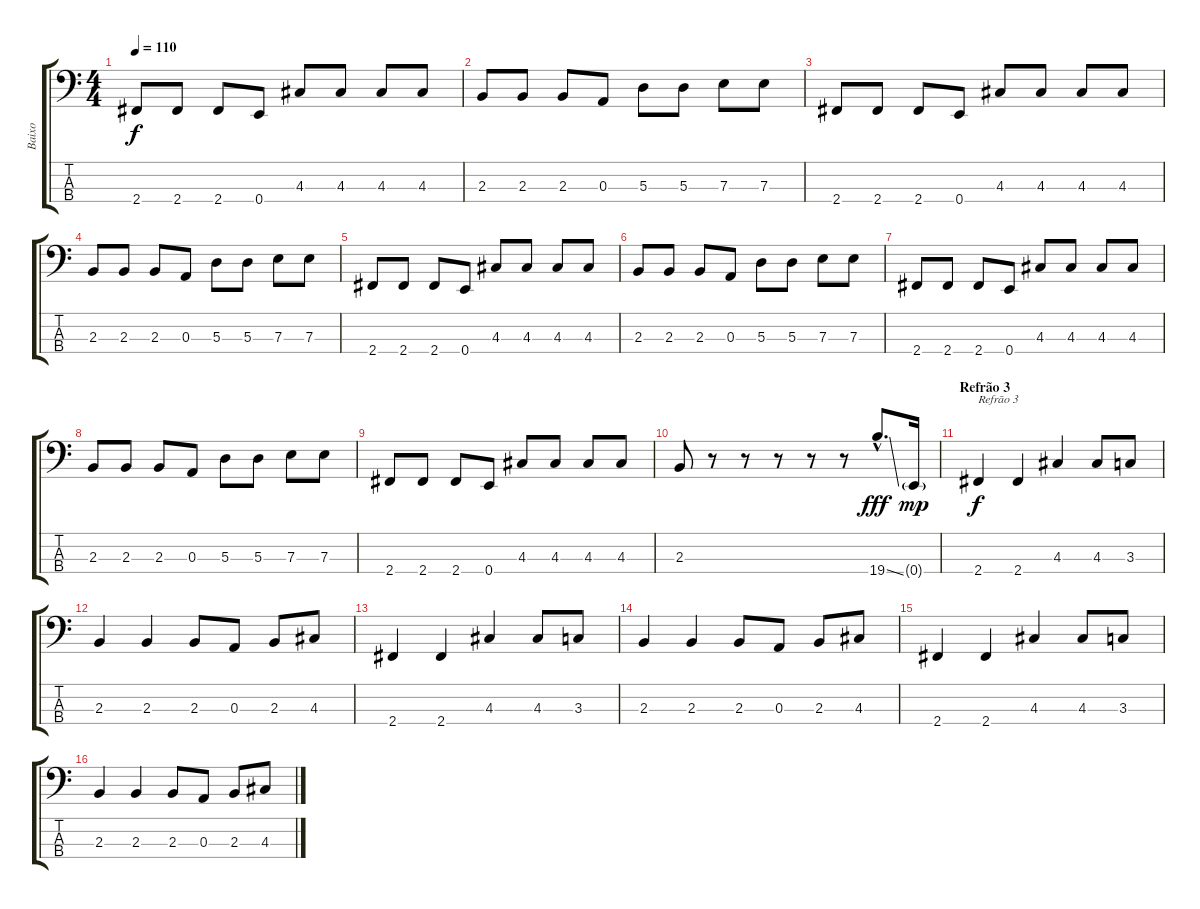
\track ("Baixo" "Baixo") {instrument electricbassfinger}
\staff {score tabs}
\tuning (G2 D2 A1 E1) {hide}
\ts (4 4)
\tempo 110
\clef f4
\ks c
2.4.8{dy f} 2.4.8 2.4.8 0.4.8 4.3.8 4.3.8 4.3.8 4.3.8 |
2.3.8 2.3.8 2.3.8 0.3.8 5.3.8 5.3.8 7.3.8 7.3.8 |
2.4.8 2.4.8 2.4.8 0.4.8 4.3.8 4.3.8 4.3.8 4.3.8 |
2.3.8 2.3.8 2.3.8 0.3.8 5.3.8 5.3.8 7.3.8 7.3.8 |
2.4.8 2.4.8 2.4.8 0.4.8 4.3.8 4.3.8 4.3.8 4.3.8 |
2.3.8 2.3.8 2.3.8 0.3.8 5.3.8 5.3.8 7.3.8 7.3.8 |
2.4.8 2.4.8 2.4.8 0.4.8 4.3.8 4.3.8 4.3.8 4.3.8 |
2.3.8 2.3.8 2.3.8 0.3.8 5.3.8 5.3.8 7.3.8 7.3.8 |
2.4.8 2.4.8 2.4.8 0.4.8 4.3.8 4.3.8 4.3.8 4.3.8 |
2.3.8 r.8 r.8 r.8 r.8 r.8 19.4{ss hac}.8{d dy fff} 0.4{g}.16{dy mp} |
\section ("" "Refrão 3")
2.4.4{txt "Refrão 3" dy f} 2.4.4 4.3.4 4.3.8 3.3.8 |
2.3.4 2.3.4 2.3.8 0.3.8 2.3.8 4.3.8 |
2.4.4 2.4.4 4.3.4 4.3.8 3.3.8 |
2.3.4 2.3.4 2.3.8 0.3.8 2.3.8 4.3.8 |
2.4.4 2.4.4 4.3.4 4.3.8 3.3.8 |
2.3.4 2.3.4 2.3.8 0.3.8 2.3.8 4.3.8
